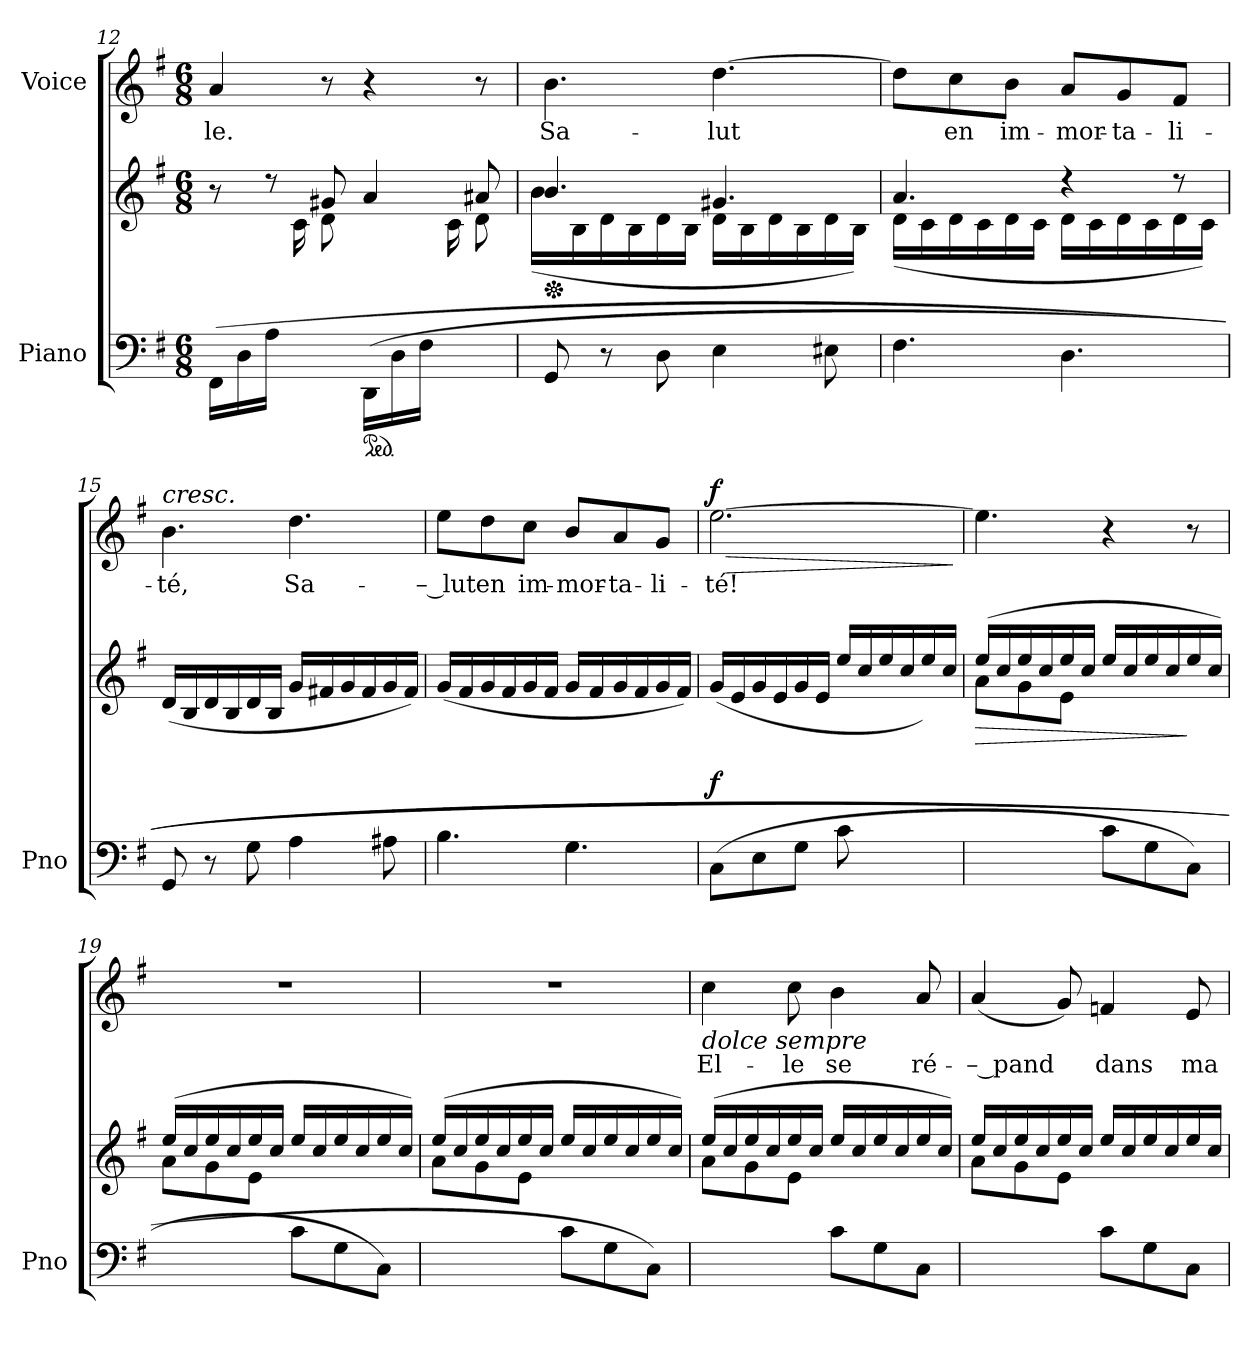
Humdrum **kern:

**kern	**kern	**dynam	**kern	**text	**dynam
*part2	*part2	*part2	*part1	*part1	*part1
*staff3	*staff2	*staff2/3	*staff1	*staff1	*staff1
*I"Piano	*	*	*I"Voice	*	*
*I'Pno	*	*	*	*	*
*clefF4	*clefG2	*	*clefG2	*	*
*k[f#]	*k[f#]	*	*k[f#]	*	*
*M6/8	*M6/8	*	*M6/8	*	*
=12	=12	=12	=12	=12	=12
*	*^	*	*	*	*
!	!	!	!	!	!LO:LY:b	!
(<16FF#\LL	8r	8.ryy	.	4a/	-le.	.
16D\	.	.	.	.	.	.
16A\JJ	8r	.	.	.	.	.
8.ryy	.	16c\	.	.	.	.
.	(8g#X/	8d\)	.	8r	.	.
*ped	*	*	*	*	*	*
(<16DD\LL	4a/	8.ryy	.	4r	.	.
16D\	.	.	.	.	.	.
16F#\JJ	.	.	.	.	.	.
8.ryy	.	16c\	.	.	.	.
.	8a#X/	8d\)	.	8r	.	.
!!LO:LB:g=z
=13	=13	=13	=13	=13	=13	=13
*	*Xped	*	*	*	*	*
!	!	!	!	!	!LO:LY:b	!
8GG/	4.b/	(16b\LL	.	4.b\	Sa-	.
.	.	16B\	.	.	.	.
8r	.	16d\	.	.	.	.
.	.	16B\	.	.	.	.
8D\	.	16d\	.	.	.	.
.	.	16B\JJ	.	.	.	.
!	!	!	!	!	!LO:LY:b	!
4E\	4.g#X/	16d\LL	.	[4.dd\	-lut	.
.	.	16B\	.	.	.	.
.	.	16d\	.	.	.	.
.	.	16B\	.	.	.	.
8E#X\	.	16d\	.	.	.	.
.	.	16B\JJ)	.	.	.	.
=14	=14	=14	=14	=14	=14	=14
4.F#\	4.a/)	(16d\LL	.	8dd\L]	.	.
.	.	16c\	.	.	.	.
!	!	!	!	!	!LO:LY:b	!
.	.	16d\	.	8cc\	en	.
.	.	16c\	.	.	.	.
!	!	!	!	!	!LO:LY:b	!
.	.	16d\	.	8b\J	im-	.
.	.	16c\JJ	.	.	.	.
!	!	!	!	!	!LO:LY:b	!
4.D\	4r	16d\LL	.	8a/L	-mor-	.
.	.	16c\	.	.	.	.
!	!	!	!	!	!LO:LY:b	!
.	.	16d\	.	8g/	-ta-	.
.	.	16c\	.	.	.	.
!	!	!	!	!	!LO:LY:b	!
.	8r	16d\	.	8f#/J	-li-	.
.	.	16c\JJ)	.	.	.	.
!!LO:LB:g=z
=15	=15	=15	=15	=15	=15	=15
!	!	!	!	!LO:TX:a:i:t=cresc.	!	!
!	!	!	!	!	!LO:LY:b	!
*	*v	*v	*	*	*	*
8GG/	(16d/LL	.	4.b\	-té,	.
.	16B/	.	.	.	.
8r	16d/	.	.	.	.
.	16B/	.	.	.	.
8G\	16d/	.	.	.	.
.	16B/JJ	.	.	.	.
!	!	!	!	!LO:LY:b	!
4A\	16g/LL	.	4.dd\	Sa-	.
.	16f#X/	.	.	.	.
.	16g/	.	.	.	.
.	16f#/	.	.	.	.
8A#X\	16g/	.	.	.	.
.	16f#/JJ)	.	.	.	.
!!LO:LB:g=z
=16	=16	=16	=16	=16	=16
!	!	!	!	!LO:LY:b	!
4.B\	(16g/LL	.	8ee\L	-– lut	.
.	16f#/	.	.	.	.
!	!	!	!	!LO:LY:b	!
.	16g/	.	8dd\	en	.
.	16f#/	.	.	.	.
!	!	!	!	!LO:LY:b	!
.	16g/	.	8cc\J	im-	.
.	16f#/JJ	.	.	.	.
!	!	!	!	!LO:LY:b	!
4.G\	16g/LL	.	8b/L	-mor-	.
.	16f#/	.	.	.	.
!	!	!	!	!LO:LY:b	!
.	16g/	.	8a/	-ta-	.
.	16f#/	.	.	.	.
!	!	!	!	!LO:LY:b	!
.	16g/	.	8g/J	-li-	.
.	16f#/JJ)	.	.	.	.
=17	=17	=17	=17	=17	=17
*	*^	*	*	*	*
!	!	!	!LO:DY:b	!	!LO:LY:b	!LO:HP:b
!	!	!	!	!	!	!LO:DY:n=1:a
(<8C\L	(>16g/LL	2ryy	f	[2.ee\	-té!	> f
.	16e/	.	.	.	.	.
8E\	16g/	.	.	.	.	.
.	16e/	.	.	.	.	.
8G\J	16g/	.	.	.	.	.
.	16e/JJ	.	.	.	.	.
8c\L	16ee/LL	.	.	.	.	.
.	16cc/	.	.	.	.	.
4ryy	16ee/	8e\	.	.	.	.
.	16cc/	.	.	.	.	.
.	16ee/	8g\J)	.	.	.	.
.	16cc/JJ)	.	.	.	.	.
*	*v	*v	*	*	*	*
.	.	.	.	.	]
!!LO:PB:g=z
=18	=18	=18	=18	=18	=18
*	*^	*	*	*	*
!	!	!	!LO:HP:b	!	!	!
4.ryy	(>16ee/LL	(<8a\L	>	4.ee\]	.	.
.	16cc/	.	.	.	.	.
.	16ee/	8g\	.	.	.	.
.	16cc/	.	.	.	.	.
.	16ee/	8e\J	.	.	.	.
.	16cc/JJ	.	.	.	.	.
8c\L	16ee/LL	4.ryy	.	4r	.	.
.	16cc/	.	.	.	.	.
8G\	16ee/	.	.	.	.	.
.	16cc/	.	.	.	.	.
8C\J)	16ee/	.	]	8r	.	.
.	16cc/JJ)	.	.	.	.	.
!!LO:LB:g=z
=19	=19	=19	=19	=19	=19	=19
!	!	!	!LO:DY:a=2	!	!	!
!	!	!	!LO:DY:n=1:a=2	!	!	!
4.ryy	(>16ee/LL	(<8a\L	pp other-dynamics	2.r	.	.
.	16cc/	.	.	.	.	.
.	16ee/	8g\	.	.	.	.
.	16cc/	.	.	.	.	.
.	16ee/	8e\J	.	.	.	.
.	16cc/JJ	.	.	.	.	.
8c\L	16ee/LL	4.ryy	.	.	.	.
.	16cc/	.	.	.	.	.
8G\	16ee/	.	.	.	.	.
.	16cc/	.	.	.	.	.
8C\J)	16ee/	.	.	.	.	.
.	16cc/JJ)	.	.	.	.	.
=20	=20	=20	=20	=20	=20	=20
4.ryy	(>16ee/LL	(<8a\L	.	2.r	.	.
.	16cc/	.	.	.	.	.
.	16ee/	8g\	.	.	.	.
.	16cc/	.	.	.	.	.
.	16ee/	8e\J	.	.	.	.
.	16cc/JJ	.	.	.	.	.
8c\L	16ee/LL	4.ryy	.	.	.	.
.	16cc/	.	.	.	.	.
8G\	16ee/	.	.	.	.	.
.	16cc/	.	.	.	.	.
8C\J)	16ee/	.	.	.	.	.
.	16cc/JJ)	.	.	.	.	.
!!LO:LB:g=z
=21	=21	=21	=21	=21	=21	=21
!	!	!	!	!LO:TX:b:i:t=dolce sempre	!	!
!	!	!	!	!	!LO:LY:b	!
4.ryy	(>16ee/LL	(<8a\L	.	4cc\	El-	.
.	16cc/	.	.	.	.	.
.	16ee/	8g\	.	.	.	.
.	16cc/	.	.	.	.	.
!	!	!	!	!	!LO:LY:b	!
.	16ee/	8e\J	.	8cc\	-le	.
.	16cc/JJ	.	.	.	.	.
!	!	!	!	!	!LO:LY:b	!
8c\L	16ee/LL	4.ryy	.	4b\	se	.
.	16cc/	.	.	.	.	.
8G\	16ee/	.	.	.	.	.
.	16cc/	.	.	.	.	.
!	!	!	!	!	!LO:LY:b	!
8C\J)	16ee/	.	.	8a/	-ré-	.
.	16cc/JJ)	.	.	.	.	.
!!LO:PB:g=z
=22	=22	=22	=22	=22	=22	=22
!	!	!	!	!	!LO:LY:b	!
4.ryy	16ee/LL	(<8a\L	.	(4a/	-– pand	.
.	16cc/	.	.	.	.	.
.	16ee/	8g\	.	.	.	.
.	16cc/	.	.	.	.	.
.	16ee/	8e\J	.	8g/)	.	.
.	16cc/JJ	.	.	.	.	.
!	!	!	!	!	!LO:LY:b	!
8c\L	16ee/LL	4.ryy	.	4fn/	dans	.
.	16cc/	.	.	.	.	.
8G\	16ee/	.	.	.	.	.
.	16cc/	.	.	.	.	.
!	!	!	!	!	!LO:LY:b	!
8C\J)	16ee/	.	.	8e/	ma	.
.	16cc/JJ	.	.	.	.	.
*	*v	*v	*	*	*	*
=	=	=	=	=	=
*-	*-	*-	*-	*-	*-
